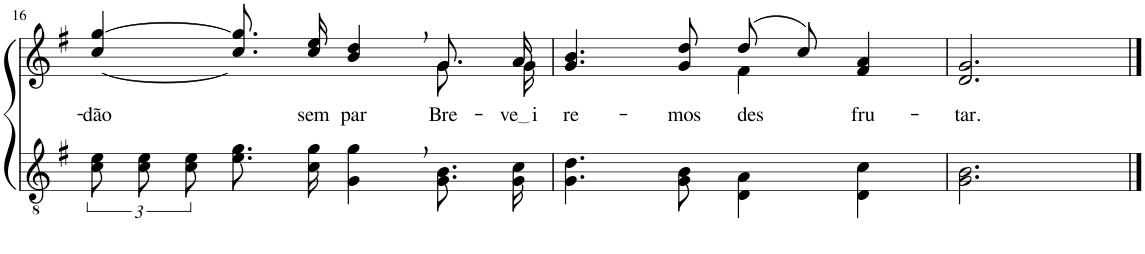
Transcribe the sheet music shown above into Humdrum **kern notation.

**kern	**kern	**text
*part2	*part1	*part1
*staff2	*staff1	*staff1
*I"Parte III e IV	*I"Parte I e II	*
!!LO:PB:g=z
*clefGv2	*clefG2	*
*Trd4c7	*Trd4c7	*
*k[f#]	*k[f#]	*
*M4/4	*M4/4	*
=16	=16	=16
!	!	!LO:LY:b
*	*^	*
12c\ 12e\L	[4cc/ [4gg/	2.ryy	dão
12c\ 12e\	.	.	.
12c\ 12e\J	.	.	.
8.e\ 8.g\L	8.cc]\ 8.gg]\L	.	.
!	!	!	!LO:LY:b
16c\ 16g\Jk	16cc\ 16ee\Jk	.	sem
!	!	!	!LO:LY:b
4G\, 4g\,	4b/, 4dd/,	.	par
!	!	!	!LO:LY:b
8.G/ 8.B/L	8.g/L	8.g\L	Bre-
!	!	!	!LO:LY:b
16G/ 16c/Jk	16a/Jk	16g\Jk	ve i
=17	=17	=17	=17
!	!	!	!LO:LY:b
4.G\ 4.d\	4.g/ 4.b/	2ryy	-re-
!	!	!	!LO:LY:b
8G\ 8B\	8g/ 8dd/	.	-mos
!	!	!	!LO:LY:b
4D\ 4A\	(8dd/L	4f#\	des-
.	8cc/J)	.	.
!	!	!	!LO:LY:b
4D\ 4c\	4f#/ 4a/	4ryy	-fru-
=18	=18	=18	=18
!	!	!	!LO:LY:b
*	*v	*v	*
2.G\ 2.B\	2.d/ 2.g/	-tar.
==	==	==
*-	*-	*-
